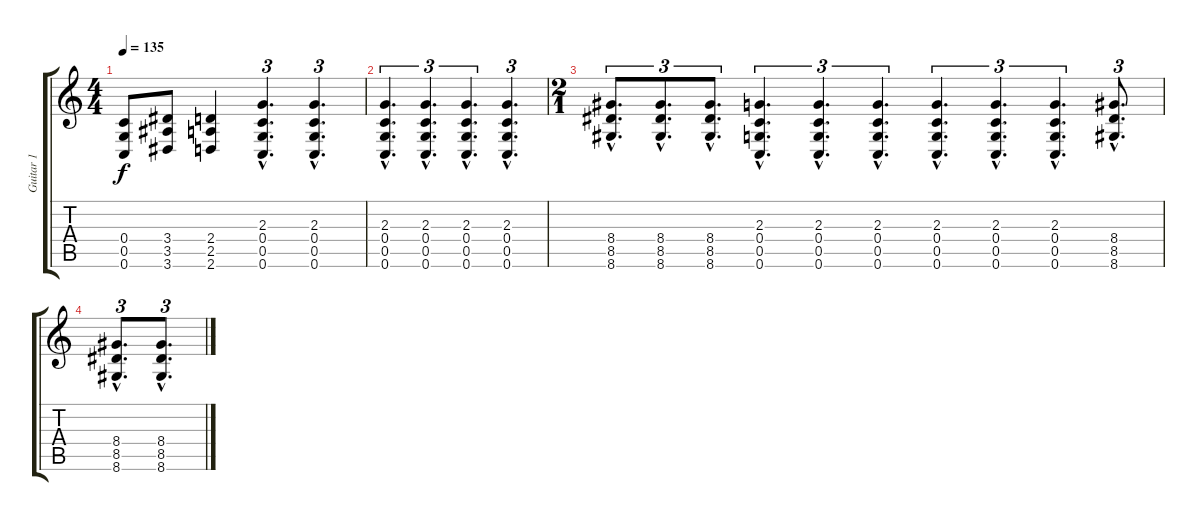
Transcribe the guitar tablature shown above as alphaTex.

\track ("Guitar 1" "Guitar 1") {instrument distortionguitar}
\staff {score tabs}
\tuning (D4 A3 F3 C3 G2 C2) {hide}
\ts (4 4)
\tempo 135
\clef g2
\ks c
(0.4 0.5 0.6).8{dy f} (3.4 3.5 3.6).8 (2.4 2.5 2.6).4 (2.3{hac} 0.4{hac} 0.5{hac} 0.6{hac}).4{d tu (3 2)} (2.3{hac} 0.4{hac} 0.5{hac} 0.6{hac}).4{d tu (3 2)} |
(2.3{hac} 0.4{hac} 0.5{hac} 0.6{hac}).4{d tu (3 2)} (2.3{hac} 0.4{hac} 0.5{hac} 0.6{hac}).4{d tu (3 2)} (2.3{hac} 0.4{hac} 0.5{hac} 0.6{hac}).4{d tu (3 2)} (2.3{hac} 0.4{hac} 0.5{hac} 0.6{hac}).4{d tu (3 2)} |
\ts (2 1)
(8.4{hac} 8.5{hac} 8.6{hac}).8{d tu (3 2)} (8.4{hac} 8.5{hac} 8.6{hac}).8{d tu (3 2)} (8.4{hac} 8.5{hac} 8.6{hac}).8{d tu (3 2)} (2.3{hac} 0.4{hac} 0.5{hac} 0.6{hac}).4{d tu (3 2)} (2.3{hac} 0.4{hac} 0.5{hac} 0.6{hac}).4{d tu (3 2)} (2.3{hac} 0.4{hac} 0.5{hac} 0.6{hac}).4{d tu (3 2)} (2.3{hac} 0.4{hac} 0.5{hac} 0.6{hac}).4{d tu (3 2)} (2.3{hac} 0.4{hac} 0.5{hac} 0.6{hac}).4{d tu (3 2)} (2.3{hac} 0.4{hac} 0.5{hac} 0.6{hac}).4{d tu (3 2)} (8.4{hac} 8.5{hac} 8.6{hac}).8{d tu (3 2)} |
(8.4{hac} 8.5{hac} 8.6{hac}).8{d tu (3 2)} (8.4{hac} 8.5{hac} 8.6{hac}).8{d tu (3 2)}
